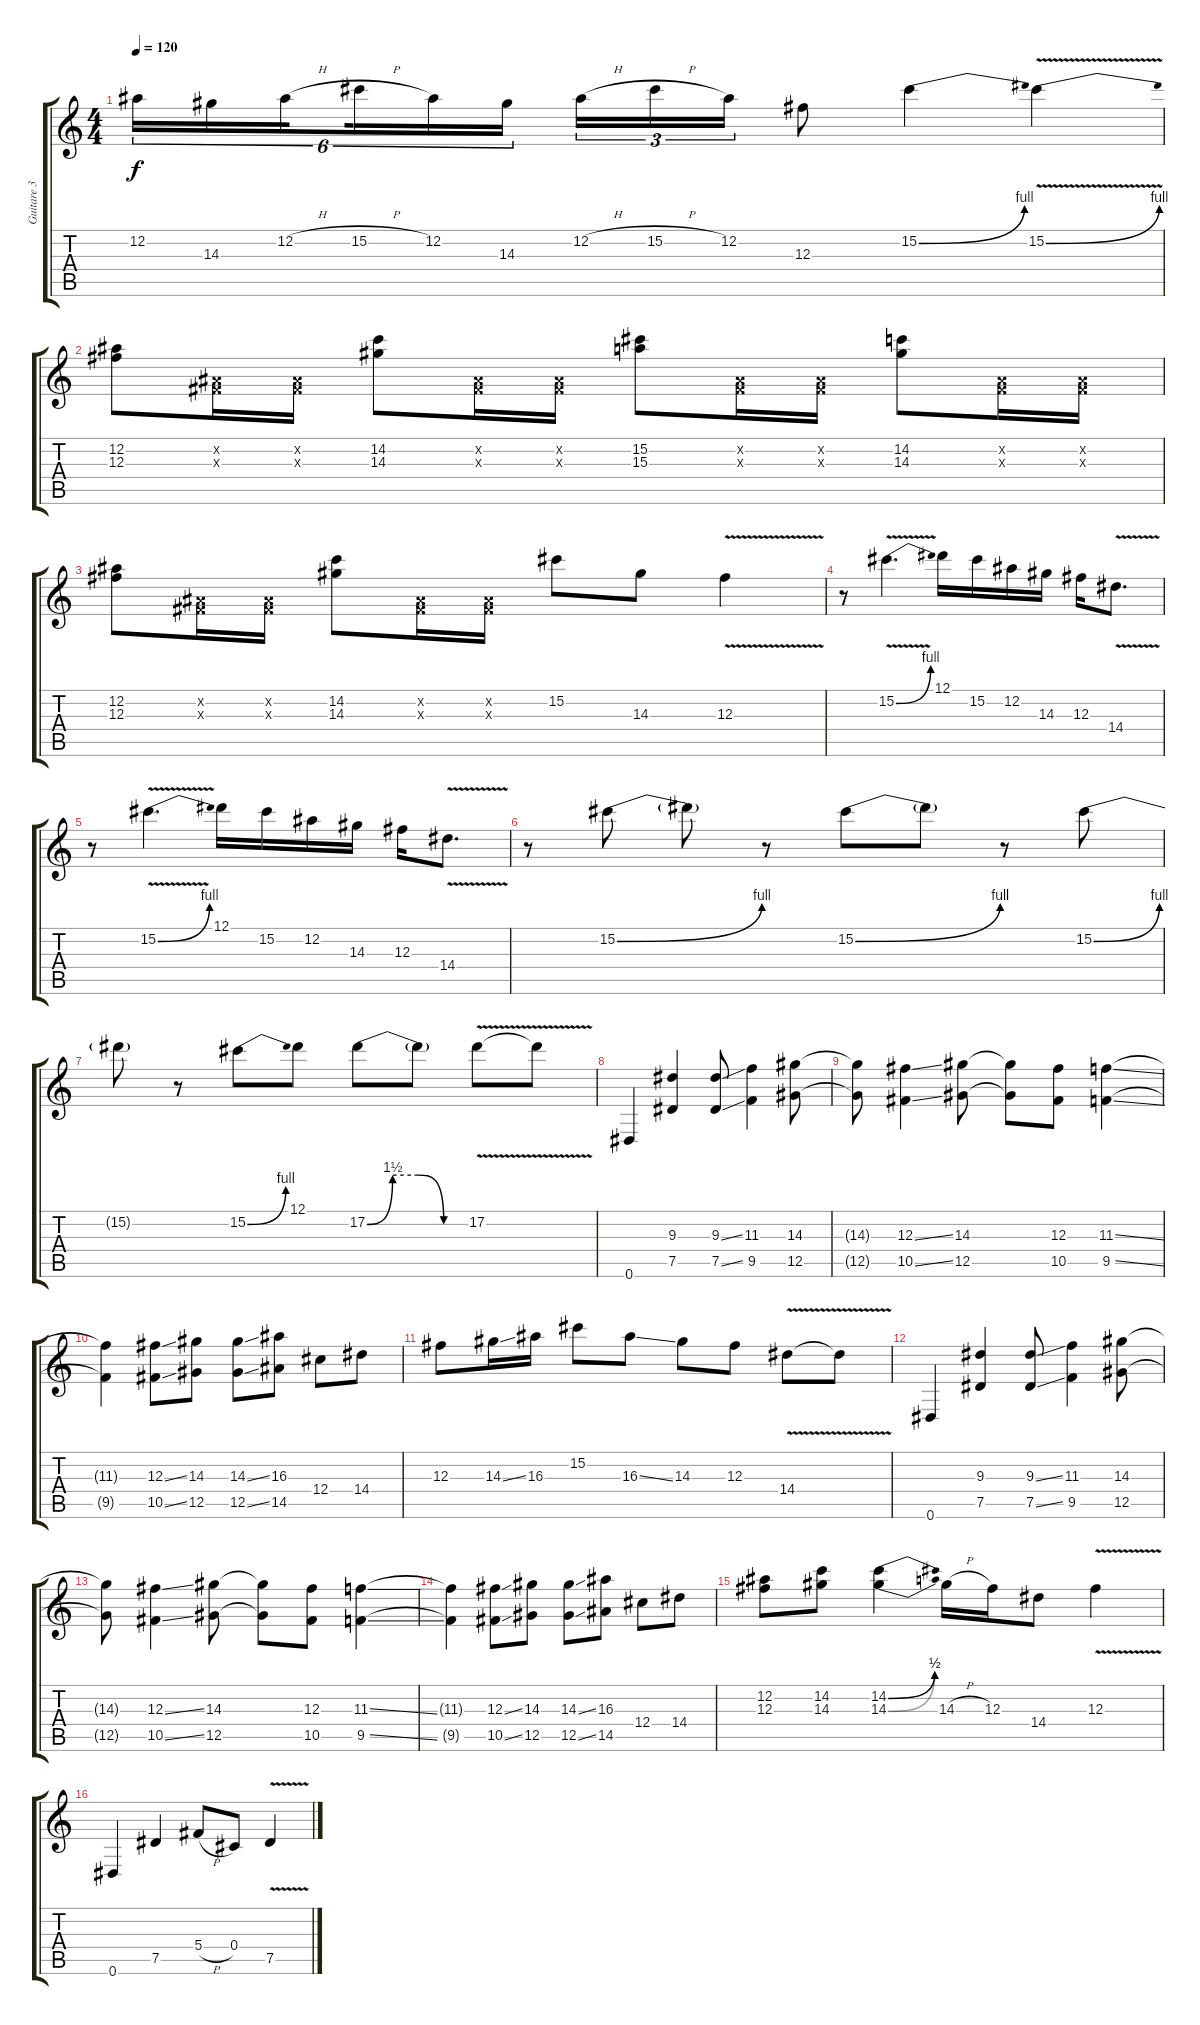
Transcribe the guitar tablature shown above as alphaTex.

\track ("Guitare 3 (Kirk)" "Guitare 3 ") {instrument electricguitarclean}
\staff {score tabs}
\tuning (Eb4 Bb3 Gb3 Db3 Ab2 Eb2) {hide}
\ts (4 4)
\tempo 120
\clef g2
\ks c
12.2.16{tu (6 4) dy f} 14.3.16{tu (6 4)} 12.2{h}.16{tu (6 4) beam splitsecondary} 15.2{h}.16{tu (6 4)} 12.2.16{tu (6 4)} 14.3.16{tu (6 4)} 12.2{h}.16{tu (3 2)} 15.2{h}.16{tu (3 2)} 12.2.16{tu (3 2)} 12.3.8 15.2{be (bend 0 0 60 4)}.4 15.2{be (bend 0 0 60 4) v}.4 |
(12.2 12.3).8 (0.2{x} 0.3{x}).16 (0.2{x} 0.3{x}).16 (14.2 14.3).8 (0.2{x} 0.3{x}).16 (0.2{x} 0.3{x}).16 (15.2 15.3).8 (0.2{x} 0.3{x}).16 (0.2{x} 0.3{x}).16 (14.2 14.3).8 (0.2{x} 0.3{x}).16 (0.2{x} 0.3{x}).16 |
(12.2 12.3).8 (0.2{x} 0.3{x}).16 (0.2{x} 0.3{x}).16 (14.2 14.3).8 (0.2{x} 0.3{x}).16 (0.2{x} 0.3{x}).16 15.2.8 14.3.8 12.3{v}.4 |
r.8 15.2{be (bend 0 0 60 4) v}.4{d} 12.1.16 15.2.16 12.2.16 14.3.16 12.3.16 14.4{v}.8{d} |
r.8 15.2{be (bend 0 0 60 4) v}.4{d} 12.1.16 15.2.16 12.2.16 14.3.16 12.3.16 14.4{v}.8{d} |
r.8 15.2{be (bend 0 0 60 4)}.8 15.2{t}.8 r.8 15.2{be (bend 0 0 60 4)}.8 15.2{t}.8 r.8 15.2{be (bend 0 0 60 4)}.8 |
15.2{t}.8 r.8 15.2{be (bend 0 0 60 4)}.8 12.1.8 17.2{be (custom 0 0 15 6 30 6 45 0 60 0)}.8 17.2{t}.8 17.2{v}.8 17.2{t}.8 |
0.6.4 (9.3 7.5).4 (9.3{ss} 7.5{ss}).8 (11.3 9.5).4 (14.3 12.5).8 |
(14.3{t} 12.5{t}).8 (12.3{ss} 10.5{ss}).4 (14.3 12.5).8 (14.3{t} 12.5{t}).8 (12.3 10.5).8 (11.3{ss} 9.5{ss}).4 |
(11.3{t} 9.5{t}).4 (12.3{ss} 10.5{ss}).8 (14.3 12.5).8 (14.3{ss} 12.5{ss}).8 (16.3 14.5).8 12.4.8 14.4.8 |
12.3.8 14.3{ss}.16 16.3.16 15.2.8 16.3{ss}.8 14.3.8 12.3.8 14.4{v}.8 14.4{t}.8 |
0.6.4 (9.3 7.5).4 (9.3{ss} 7.5{ss}).8 (11.3 9.5).4 (14.3 12.5).8 |
(14.3{t} 12.5{t}).8 (12.3{ss} 10.5{ss}).4 (14.3 12.5).8 (14.3{t} 12.5{t}).8 (12.3 10.5).8 (11.3{ss} 9.5{ss}).4 |
(11.3{t} 9.5{t}).4 (12.3{ss} 10.5{ss}).8 (14.3 12.5).8 (14.3{ss} 12.5{ss}).8 (16.3 14.5).8 12.4.8 14.4.8 |
(12.2 12.3).8 (14.2 14.3).8 (14.2{be (bend 0 0 60 2)} 14.3{be (bend 0 0 60 2)}).4 14.3{h}.16 12.3.16 14.4.8 12.3{v}.4 |
0.6.4 7.5.4 5.4{h}.8 0.4.8 7.5{v}.4
